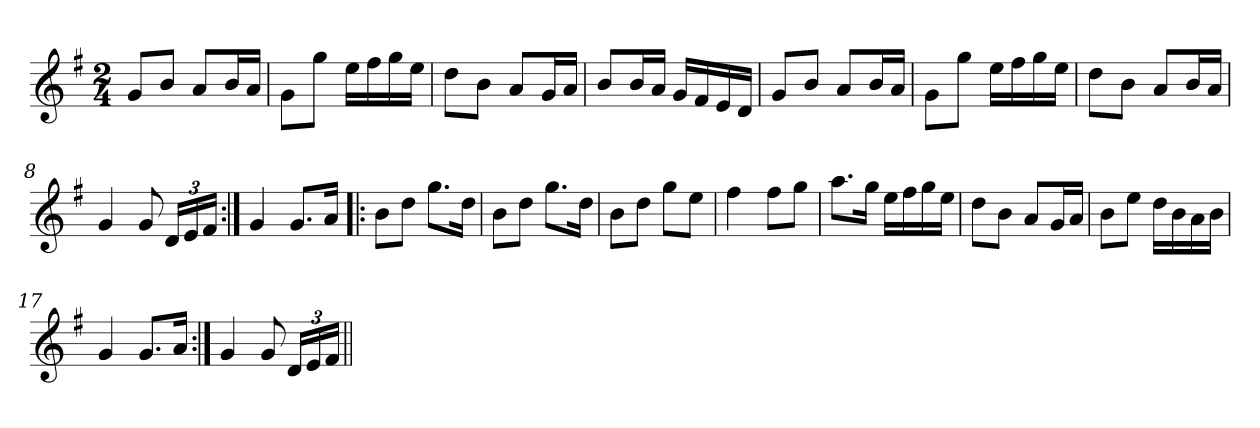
**kern
*part1
*staff1
*clefG2
*k[f#]
*G:
*M2/4
=1
8g/L
8b/J
8a/L
16b/L
16a/JJ
=2
8g\L
8gg\J
16ee\LL
16ff#\
16gg\
16ee\JJ
=3
8dd\L
8b\J
8a/L
16g/L
16a/JJ
=4
8b/L
16b/L
16a/JJ
16g/LL
16f#/
16e/
16d/JJ
=5
8g/L
8b/J
8a/L
16b/L
16a/JJ
=6
8g\L
8gg\J
16ee\LL
16ff#\
16gg\
16ee\JJ
=7
8dd\L
8b\J
8a/L
16b/L
16a/JJ
=8
4g/
8g/
*Xbrackettup
24d/LL
24e/
24f#/JJ
!!LO:LB:g=z
=9:|!
4g/
8.g/L
16a/Jk
=10!|:
8b\L
8dd\J
8.gg\L
16dd\Jk
=11
8b\L
8dd\J
8.gg\L
16dd\Jk
=12
8b\L
8dd\J
8gg\L
8ee\J
=13
4ff#\
8ff#\L
8gg\J
=14
8.aa\L
16gg\Jk
16ee\LL
16ff#\
16gg\
16ee\JJ
=15
8dd\L
8b\J
8a/L
16g/L
16a/JJ
=16
8b\L
8ee\J
16dd\LL
16b\
16a\
16b\JJ
=17
4g/
8.g/L
16a/Jk
!!LO:LB:g=z
=18:|!
4g/
8g/
24d/LL
24e/
24f#/JJ
=||
*-
